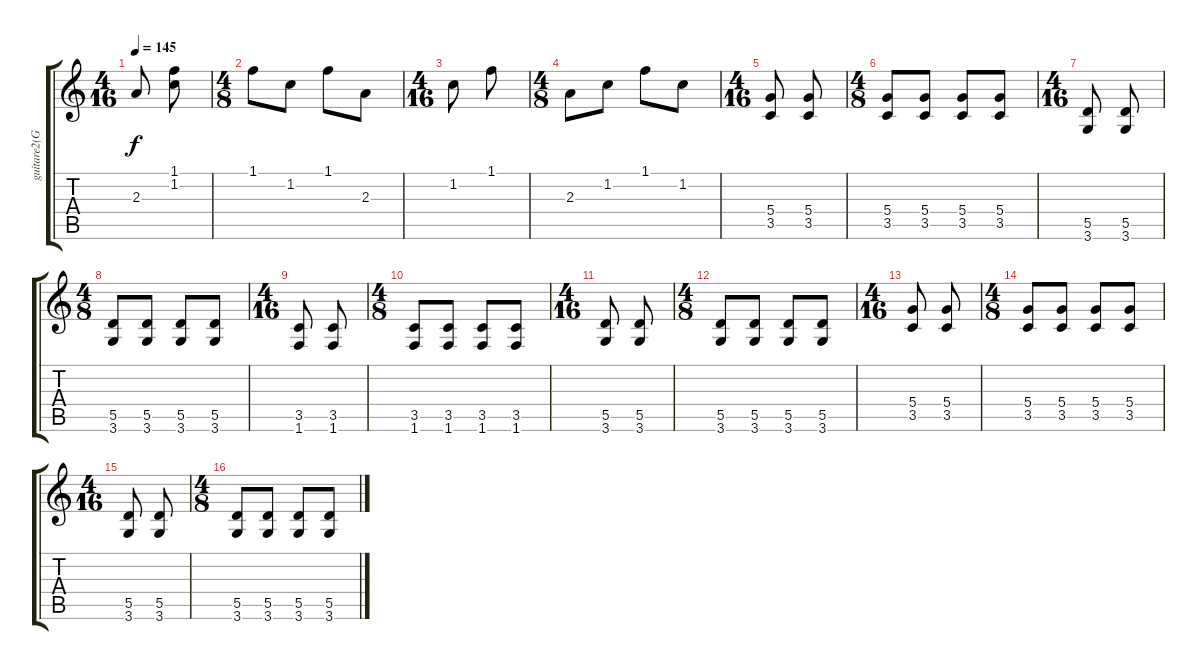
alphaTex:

\track ("guitare2(Granberg)" "guitare2(G") {instrument distortionguitar}
\staff {score tabs}
\tuning (E4 B3 G3 D3 A2 E2) {hide}
\ts (4 16)
\tempo 145
\clef g2
\ks c
2.3.8{dy f} (1.1 1.2).8 |
\ts (4 8)
1.1.8 1.2.8 1.1.8 2.3.8 |
\ts (4 16)
1.2.8 1.1.8 |
\ts (4 8)
2.3.8 1.2.8 1.1.8 1.2.8 |
\ts (4 16)
(5.4 3.5).8{volume 4 instrument distortionguitar} (5.4 3.5).8 |
\ts (4 8)
(5.4 3.5).8 (5.4 3.5).8 (5.4 3.5).8 (5.4 3.5).8 |
\ts (4 16)
(5.5 3.6).8 (5.5 3.6).8 |
\ts (4 8)
(5.5 3.6).8 (5.5 3.6).8 (5.5 3.6).8 (5.5 3.6).8 |
\ts (4 16)
(3.5 1.6).8 (3.5 1.6).8 |
\ts (4 8)
(3.5 1.6).8 (3.5 1.6).8 (3.5 1.6).8 (3.5 1.6).8 |
\ts (4 16)
(5.5 3.6).8 (5.5 3.6).8 |
\ts (4 8)
(5.5 3.6).8 (5.5 3.6).8 (5.5 3.6).8 (5.5 3.6).8 |
\ts (4 16)
(5.4 3.5).8 (5.4 3.5).8 |
\ts (4 8)
(5.4 3.5).8 (5.4 3.5).8 (5.4 3.5).8 (5.4 3.5).8 |
\ts (4 16)
(5.5 3.6).8 (5.5 3.6).8 |
\ts (4 8)
(5.5 3.6).8 (5.5 3.6).8 (5.5 3.6).8 (5.5 3.6).8
